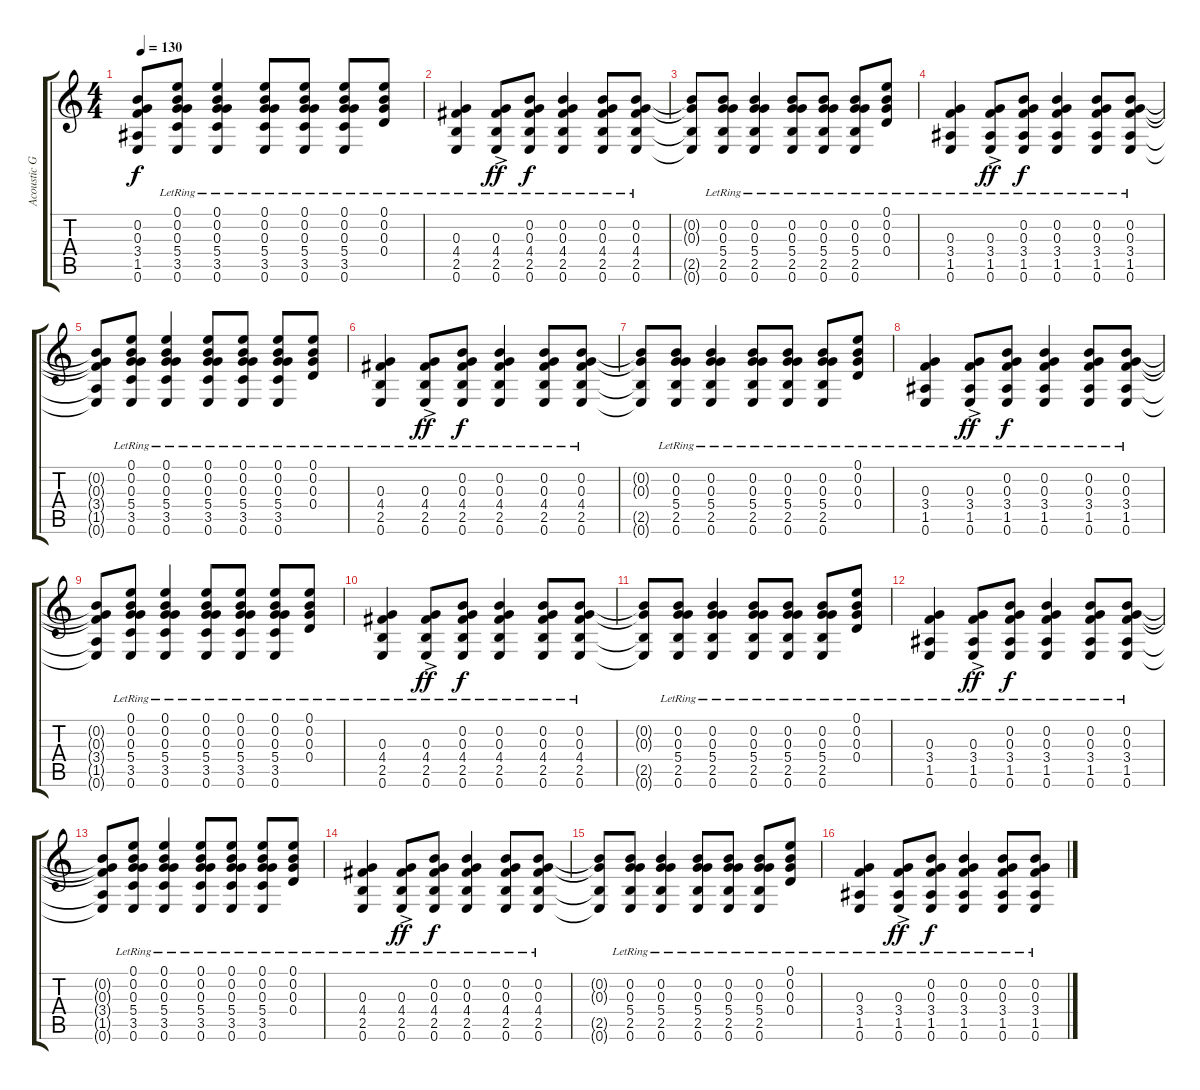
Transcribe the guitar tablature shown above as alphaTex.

\track ("Acoustic Guitar 2" "Acoustic G") {instrument acousticguitarsteel}
\staff {score tabs}
\tuning (E4 B3 G3 D3 A2 E2) {hide}
\ts (4 4)
\tempo 130
\clef g2
\ks c
(0.2{t} 0.3{t} 3.4{t} 1.5{t} 0.6{t}).8{dy f} (0.1{lr} 0.2{lr} 0.3{lr} 5.4{lr} 3.5{lr} 0.6{lr}).8 (0.1{lr} 0.2{lr} 0.3{lr} 5.4{lr} 3.5{lr} 0.6{lr}).4 (0.1{lr} 0.2{lr} 0.3{lr} 5.4{lr} 3.5{lr} 0.6{lr}).8 (0.1{lr} 0.2{lr} 0.3{lr} 5.4{lr} 3.5{lr} 0.6{lr}).8 (0.1{lr} 0.2{lr} 0.3{lr} 5.4{lr} 3.5{lr} 0.6{lr}).8 (0.1{lr} 0.2{lr} 0.3{lr} 0.4{lr}).8 |
(0.3{lr} 4.4{lr} 2.5{lr} 0.6{lr}).4 (0.3{lr} 4.4{lr} 2.5{lr} 0.6{ac lr}).8{dy ff} (0.2{lr} 0.3{lr} 4.4{lr} 2.5{lr} 0.6{lr}).8{dy f} (0.2{lr} 0.3{lr} 4.4{lr} 2.5{lr} 0.6{lr}).4 (0.2{lr} 0.3{lr} 4.4{lr} 2.5{lr} 0.6{lr}).8 (0.2{lr} 0.3{lr} 4.4{lr} 2.5{lr} 0.6{lr}).8 |
(0.2{t} 0.3{t} 2.5{t} 0.6{t}).8 (0.2{lr} 0.3{lr} 5.4{lr} 2.5{lr} 0.6{lr}).8 (0.2{lr} 0.3{lr} 5.4{lr} 2.5{lr} 0.6{lr}).4 (0.2{lr} 0.3{lr} 5.4{lr} 2.5{lr} 0.6{lr}).8 (0.2{lr} 0.3{lr} 5.4{lr} 2.5{lr} 0.6{lr}).8 (0.2{lr} 0.3{lr} 5.4{lr} 2.5{lr} 0.6{lr}).8 (0.1{lr} 0.2{lr} 0.3{lr} 0.4{lr}).8 |
(0.3{lr} 3.4{lr} 1.5{lr} 0.6{lr}).4 (0.3{lr} 3.4{lr} 1.5{lr} 0.6{ac lr}).8{dy ff} (0.2{lr} 0.3{lr} 3.4{lr} 1.5{lr} 0.6{lr}).8{dy f} (0.2{lr} 0.3{lr} 3.4{lr} 1.5{lr} 0.6{lr}).4 (0.2{lr} 0.3{lr} 3.4{lr} 1.5{lr} 0.6{lr}).8 (0.2{lr} 0.3{lr} 3.4{lr} 1.5{lr} 0.6{lr}).8 |
(0.2{t} 0.3{t} 3.4{t} 1.5{t} 0.6{t}).8 (0.1{lr} 0.2{lr} 0.3{lr} 5.4{lr} 3.5{lr} 0.6{lr}).8 (0.1{lr} 0.2{lr} 0.3{lr} 5.4{lr} 3.5{lr} 0.6{lr}).4 (0.1{lr} 0.2{lr} 0.3{lr} 5.4{lr} 3.5{lr} 0.6{lr}).8 (0.1{lr} 0.2{lr} 0.3{lr} 5.4{lr} 3.5{lr} 0.6{lr}).8 (0.1{lr} 0.2{lr} 0.3{lr} 5.4{lr} 3.5{lr} 0.6{lr}).8 (0.1{lr} 0.2{lr} 0.3{lr} 0.4{lr}).8 |
(0.3{lr} 4.4{lr} 2.5{lr} 0.6{lr}).4 (0.3{lr} 4.4{lr} 2.5{lr} 0.6{ac lr}).8{dy ff} (0.2{lr} 0.3{lr} 4.4{lr} 2.5{lr} 0.6{lr}).8{dy f} (0.2{lr} 0.3{lr} 4.4{lr} 2.5{lr} 0.6{lr}).4 (0.2{lr} 0.3{lr} 4.4{lr} 2.5{lr} 0.6{lr}).8 (0.2{lr} 0.3{lr} 4.4{lr} 2.5{lr} 0.6{lr}).8 |
(0.2{t} 0.3{t} 2.5{t} 0.6{t}).8 (0.2{lr} 0.3{lr} 5.4{lr} 2.5{lr} 0.6{lr}).8 (0.2{lr} 0.3{lr} 5.4{lr} 2.5{lr} 0.6{lr}).4 (0.2{lr} 0.3{lr} 5.4{lr} 2.5{lr} 0.6{lr}).8 (0.2{lr} 0.3{lr} 5.4{lr} 2.5{lr} 0.6{lr}).8 (0.2{lr} 0.3{lr} 5.4{lr} 2.5{lr} 0.6{lr}).8 (0.1{lr} 0.2{lr} 0.3{lr} 0.4{lr}).8 |
(0.3{lr} 3.4{lr} 1.5{lr} 0.6{lr}).4 (0.3{lr} 3.4{lr} 1.5{lr} 0.6{ac lr}).8{dy ff} (0.2{lr} 0.3{lr} 3.4{lr} 1.5{lr} 0.6{lr}).8{dy f} (0.2{lr} 0.3{lr} 3.4{lr} 1.5{lr} 0.6{lr}).4 (0.2{lr} 0.3{lr} 3.4{lr} 1.5{lr} 0.6{lr}).8 (0.2{lr} 0.3{lr} 3.4{lr} 1.5{lr} 0.6{lr}).8 |
(0.2{t} 0.3{t} 3.4{t} 1.5{t} 0.6{t}).8 (0.1{lr} 0.2{lr} 0.3{lr} 5.4{lr} 3.5{lr} 0.6{lr}).8 (0.1{lr} 0.2{lr} 0.3{lr} 5.4{lr} 3.5{lr} 0.6{lr}).4 (0.1{lr} 0.2{lr} 0.3{lr} 5.4{lr} 3.5{lr} 0.6{lr}).8 (0.1{lr} 0.2{lr} 0.3{lr} 5.4{lr} 3.5{lr} 0.6{lr}).8 (0.1{lr} 0.2{lr} 0.3{lr} 5.4{lr} 3.5{lr} 0.6{lr}).8 (0.1{lr} 0.2{lr} 0.3{lr} 0.4{lr}).8 |
(0.3{lr} 4.4{lr} 2.5{lr} 0.6{lr}).4 (0.3{lr} 4.4{lr} 2.5{lr} 0.6{ac lr}).8{dy ff} (0.2{lr} 0.3{lr} 4.4{lr} 2.5{lr} 0.6{lr}).8{dy f} (0.2{lr} 0.3{lr} 4.4{lr} 2.5{lr} 0.6{lr}).4 (0.2{lr} 0.3{lr} 4.4{lr} 2.5{lr} 0.6{lr}).8 (0.2{lr} 0.3{lr} 4.4{lr} 2.5{lr} 0.6{lr}).8 |
(0.2{t} 0.3{t} 2.5{t} 0.6{t}).8 (0.2{lr} 0.3{lr} 5.4{lr} 2.5{lr} 0.6{lr}).8 (0.2{lr} 0.3{lr} 5.4{lr} 2.5{lr} 0.6{lr}).4 (0.2{lr} 0.3{lr} 5.4{lr} 2.5{lr} 0.6{lr}).8 (0.2{lr} 0.3{lr} 5.4{lr} 2.5{lr} 0.6{lr}).8 (0.2{lr} 0.3{lr} 5.4{lr} 2.5{lr} 0.6{lr}).8 (0.1{lr} 0.2{lr} 0.3{lr} 0.4{lr}).8 |
(0.3{lr} 3.4{lr} 1.5{lr} 0.6{lr}).4 (0.3{lr} 3.4{lr} 1.5{lr} 0.6{ac lr}).8{dy ff} (0.2{lr} 0.3{lr} 3.4{lr} 1.5{lr} 0.6{lr}).8{dy f} (0.2{lr} 0.3{lr} 3.4{lr} 1.5{lr} 0.6{lr}).4 (0.2{lr} 0.3{lr} 3.4{lr} 1.5{lr} 0.6{lr}).8 (0.2{lr} 0.3{lr} 3.4{lr} 1.5{lr} 0.6{lr}).8 |
(0.2{t} 0.3{t} 3.4{t} 1.5{t} 0.6{t}).8 (0.1{lr} 0.2{lr} 0.3{lr} 5.4{lr} 3.5{lr} 0.6{lr}).8 (0.1{lr} 0.2{lr} 0.3{lr} 5.4{lr} 3.5{lr} 0.6{lr}).4 (0.1{lr} 0.2{lr} 0.3{lr} 5.4{lr} 3.5{lr} 0.6{lr}).8 (0.1{lr} 0.2{lr} 0.3{lr} 5.4{lr} 3.5{lr} 0.6{lr}).8 (0.1{lr} 0.2{lr} 0.3{lr} 5.4{lr} 3.5{lr} 0.6{lr}).8 (0.1{lr} 0.2{lr} 0.3{lr} 0.4{lr}).8 |
(0.3{lr} 4.4{lr} 2.5{lr} 0.6{lr}).4 (0.3{lr} 4.4{lr} 2.5{lr} 0.6{ac lr}).8{dy ff} (0.2{lr} 0.3{lr} 4.4{lr} 2.5{lr} 0.6{lr}).8{dy f} (0.2{lr} 0.3{lr} 4.4{lr} 2.5{lr} 0.6{lr}).4 (0.2{lr} 0.3{lr} 4.4{lr} 2.5{lr} 0.6{lr}).8 (0.2{lr} 0.3{lr} 4.4{lr} 2.5{lr} 0.6{lr}).8 |
(0.2{t} 0.3{t} 2.5{t} 0.6{t}).8 (0.2{lr} 0.3{lr} 5.4{lr} 2.5{lr} 0.6{lr}).8 (0.2{lr} 0.3{lr} 5.4{lr} 2.5{lr} 0.6{lr}).4 (0.2{lr} 0.3{lr} 5.4{lr} 2.5{lr} 0.6{lr}).8 (0.2{lr} 0.3{lr} 5.4{lr} 2.5{lr} 0.6{lr}).8 (0.2{lr} 0.3{lr} 5.4{lr} 2.5{lr} 0.6{lr}).8 (0.1{lr} 0.2{lr} 0.3{lr} 0.4{lr}).8 |
(0.3{lr} 3.4{lr} 1.5{lr} 0.6{lr}).4 (0.3{lr} 3.4{lr} 1.5{lr} 0.6{ac lr}).8{dy ff} (0.2{lr} 0.3{lr} 3.4{lr} 1.5{lr} 0.6{lr}).8{dy f} (0.2{lr} 0.3{lr} 3.4{lr} 1.5{lr} 0.6{lr}).4 (0.2{lr} 0.3{lr} 3.4{lr} 1.5{lr} 0.6{lr}).8 (0.2{lr} 0.3{lr} 3.4{lr} 1.5{lr} 0.6{lr}).8
